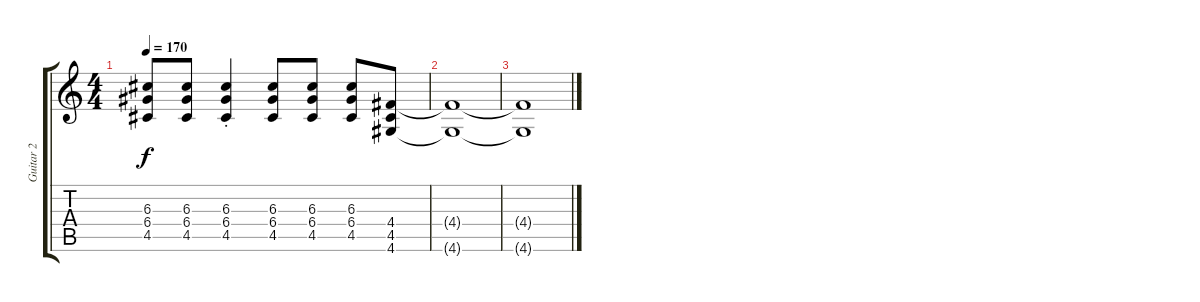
\track ("Guitar 2" "Guitar 2") {instrument electricguitarclean}
\staff {score tabs}
\tuning (E4 B3 G3 D3 A2 E2) {hide}
\ts (4 4)
\tempo 170
\clef g2
\ks c
(6.3 6.4 4.5).8{dy f} (6.3 6.4 4.5).8 (6.3{st} 6.4{st} 4.5{st}).4 (6.3 6.4 4.5).8 (6.3 6.4 4.5).8 (6.3 6.4 4.5).8 (4.4 4.5 4.6).8 |
(4.4{t} 4.6{t}).1 |
(4.4{t} 4.6{t}).1
